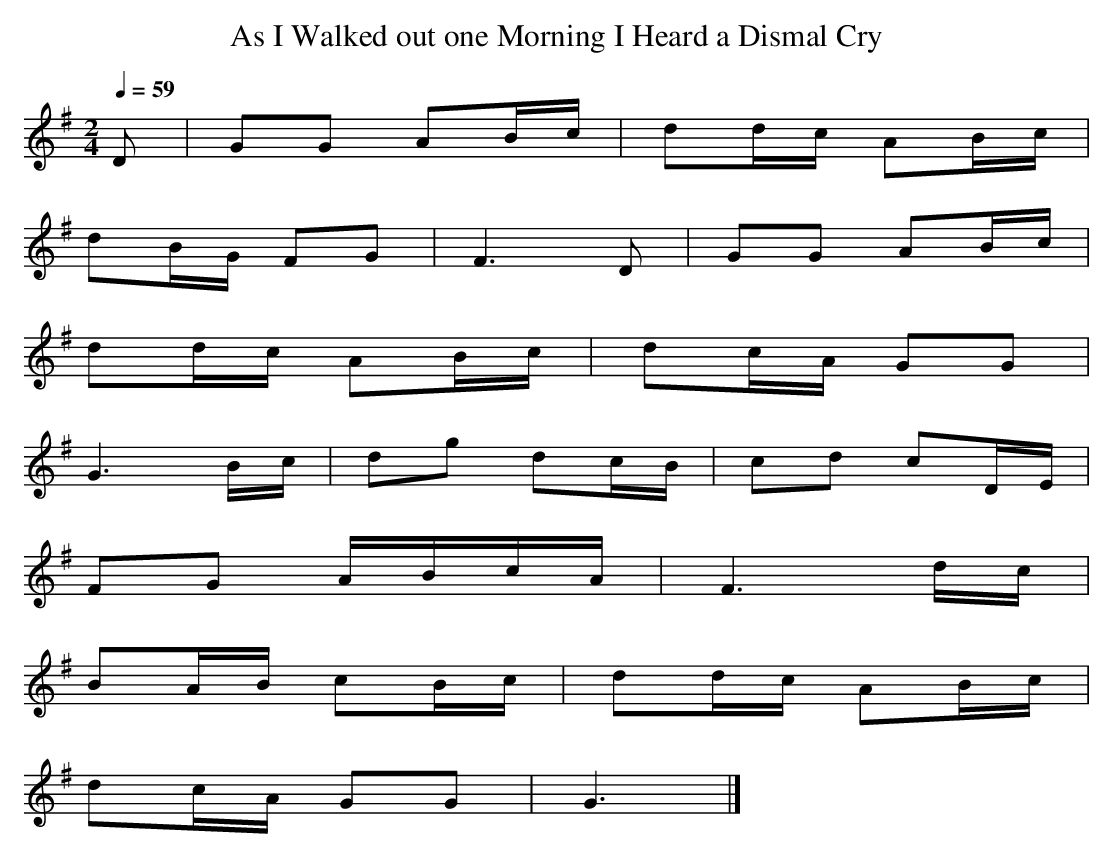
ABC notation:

X:1
T: As I Walked out one Morning I Heard a Dismal Cry
M: 2/4
L: 1/8
Q: 1/4=59
K: G % 1 sharps
V: 1
D | GG AB/c/ | dd/c/ AB/c/ |
dB/G/ FG | F3D | GG AB/c/ |
dd/c/ AB/c/ | dc/A/ GG |
G3B/c/ | dg dc/B/ | cd cD/E/ |
FG A/B/c/A/ | F3d/c/ |
BA/B/ cB/c/ | dd/c/ AB/c/ |
dc/A/ GG | G3 |]
